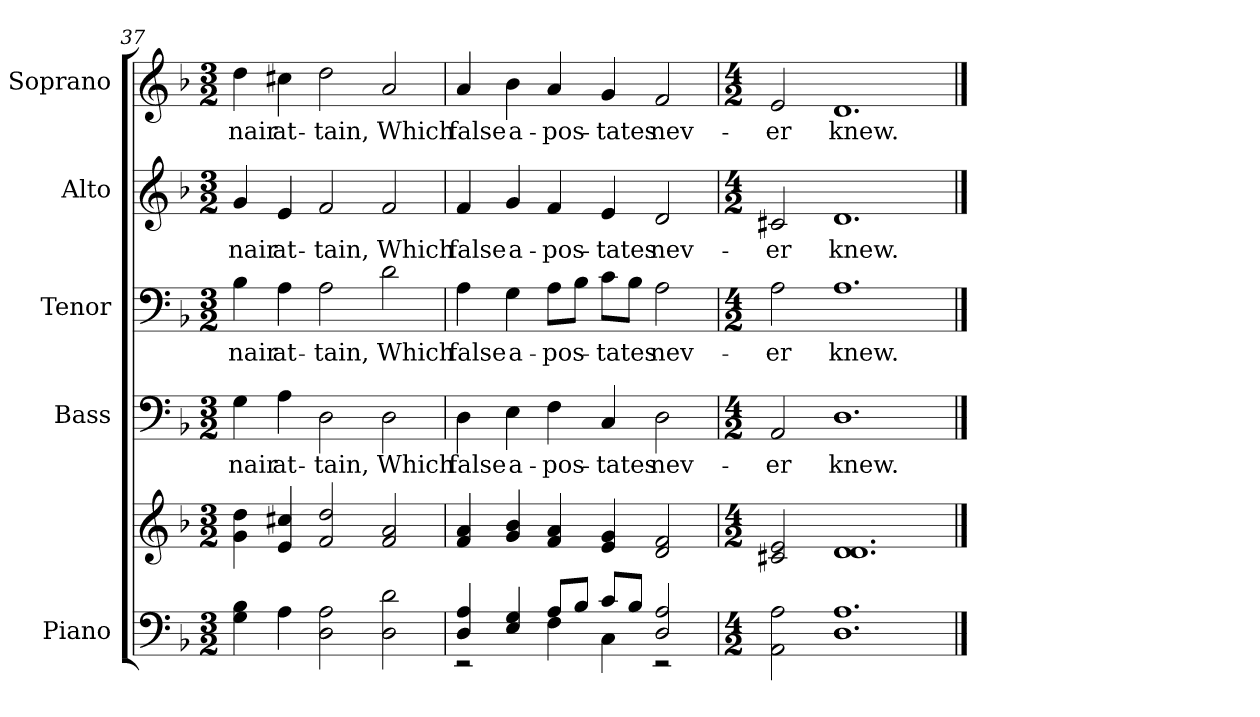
**kern	**kern	**kern	**text	**kern	**text	**kern	**text	**kern	**text
*part5	*part5	*part4	*part4	*part3	*part3	*part2	*part2	*part1	*part1
*staff6	*staff5	*staff4	*staff4	*staff3	*staff3	*staff2	*staff2	*staff1	*staff1
*I"Piano	*	*I"Bass	*	*I"Tenor	*	*I"Alto	*	*I"Soprano	*
*I'Pno.	*	*I'B.	*	*I'T.	*	*I'A.	*	*I'S.	*
*clefF4	*clefG2	*clefF4	*	*clefF4	*	*clefG2	*	*clefG2	*
*k[b-]	*k[b-]	*k[b-]	*	*k[b-]	*	*k[b-]	*	*k[b-]	*
*F:	*F:	*F:	*	*F:	*	*F:	*	*F:	*
*M3/2	*M3/2	*M3/2	*	*M3/2	*	*M3/2	*	*M3/2	*
=37	=37	=37	=37	=37	=37	=37	=37	=37	=37
!	!	!	!LO:LY:b:color=#000000	!	!	!	!	!	!
!	!	!	!	!	!LO:LY:b:color=#000000	!	!	!	!
!	!	!	!	!	!	!	!LO:LY:b:color=#000000	!	!
!	!	!	!	!	!	!	!	!	!LO:LY:b:color=#000000
4Gi\ 4B-i	4gi\ 4ddi	4Gi\	nair	4B-i\	nair	4gi/	nair	4ddi\	nair
!	!	!	!LO:LY:b:color=#000000	!	!	!	!	!	!
!	!	!	!	!	!LO:LY:b:color=#000000	!	!	!	!
!	!	!	!	!	!	!	!LO:LY:b:color=#000000	!	!
!	!	!	!	!	!	!	!	!	!LO:LY:b:color=#000000
4Ai\	4ei/ 4cc#Xi	4Ai\	at-	4Ai\	at-	4ei/	at-	4cc#Xi\	at-
!	!	!	!LO:LY:b:color=#000000	!	!	!	!	!	!
!	!	!	!	!	!LO:LY:b:color=#000000	!	!	!	!
!	!	!	!	!	!	!	!LO:LY:b:color=#000000	!	!
!	!	!	!	!	!	!	!	!	!LO:LY:b:color=#000000
2Di\ 2Ai	2fi/ 2ddi	2Di\	-tain,	2Ai\	-tain,	2fi/	-tain,	2ddi\	-tain,
!	!	!	!LO:LY:b:color=#000000	!	!	!	!	!	!
!	!	!	!	!	!LO:LY:b:color=#000000	!	!	!	!
!	!	!	!	!	!	!	!LO:LY:b:color=#000000	!	!
!	!	!	!	!	!	!	!	!	!LO:LY:b:color=#000000
2Di\ 2di	2fi/ 2ai	2Di\	Which	2di\	Which	2fi/	Which	2ai/	Which
!!LO:PB:g=z
=38	=38	=38	=38	=38	=38	=38	=38	=38	=38
*^	*	*	*	*	*	*	*	*	*
!	!	!	!	!LO:LY:b:color=#000000	!	!	!	!	!	!
!	!	!	!	!	!	!LO:LY:b:color=#000000	!	!	!	!
!	!	!	!	!	!	!	!	!LO:LY:b:color=#000000	!	!
!	!	!	!	!	!	!	!	!	!	!LO:LY:b:color=#000000
4Di/ 4Ai	2r	4fi/ 4ai	4Di\	false	4Ai\	false	4fi/	false	4ai/	false
!	!	!	!	!LO:LY:b:color=#000000	!	!	!	!	!	!
!	!	!	!	!	!	!LO:LY:b:color=#000000	!	!	!	!
!	!	!	!	!	!	!	!	!LO:LY:b:color=#000000	!	!
!	!	!	!	!	!	!	!	!	!	!LO:LY:b:color=#000000
4Ei/ 4Gi	.	4gi/ 4b-i	4Ei\	a-	4Gi\	a-	4gi/	a-	4b-i\	a-
!	!	!	!	!LO:LY:b:color=#000000	!	!	!	!	!	!
!	!	!	!	!	!	!LO:LY:b:color=#000000	!	!	!	!
!	!	!	!	!	!	!	!	!LO:LY:b:color=#000000	!	!
!	!	!	!	!	!	!	!	!	!	!LO:LY:b:color=#000000
8Ai/L	4Fi\	4fi/ 4ai	4Fi\	-pos-	8Ai\L	-pos-	4fi/	-pos-	4ai/	-pos-
8B-i/J	.	.	.	.	8B-i\J	.	.	.	.	.
!	!	!	!	!LO:LY:b:color=#000000	!	!	!	!	!	!
!	!	!	!	!	!	!LO:LY:b:color=#000000	!	!	!	!
!	!	!	!	!	!	!	!	!LO:LY:b:color=#000000	!	!
!	!	!	!	!	!	!	!	!	!	!LO:LY:b:color=#000000
8ci/L	4Ci\	4ei/ 4gi	4Ci/	-tates	8ci\L	-tates	4ei/	-tates	4gi/	-tates
8B-i/J	.	.	.	.	8B-i\J	.	.	.	.	.
!	!	!	!	!LO:LY:b:color=#000000	!	!	!	!	!	!
!	!	!	!	!	!	!LO:LY:b:color=#000000	!	!	!	!
!	!	!	!	!	!	!	!	!LO:LY:b:color=#000000	!	!
!	!	!	!	!	!	!	!	!	!	!LO:LY:b:color=#000000
2Di/ 2Ai	2r	2di/ 2fi	2Di\	nev-	2Ai\	nev-	2di/	nev-	2fi/	nev-
*v	*v	*	*	*	*	*	*	*	*	*
=39	=39	=39	=39	=39	=39	=39	=39	=39	=39
*M4/2	*M4/2	*M4/2	*	*M4/2	*	*M4/2	*	*M4/2	*
*^	*	*	*	*	*	*	*	*	*
!	!	!	!	!LO:LY:b:color=#000000	!	!	!	!	!	!
*v	*v	*	*	*	*	*	*	*	*	*
*^	*	*	*	*	*	*	*	*	*
!	!	!	!	!	!	!LO:LY:b:color=#000000	!	!	!	!
*v	*v	*	*	*	*	*	*	*	*	*
*^	*	*	*	*	*	*	*	*	*
!	!	!	!	!	!	!	!	!LO:LY:b:color=#000000	!	!
*v	*v	*	*	*	*	*	*	*	*	*
*^	*	*	*	*	*	*	*	*	*
!	!	!	!	!	!	!	!	!	!	!LO:LY:b:color=#000000
*v	*v	*	*	*	*	*	*	*	*	*
2AAi\ 2Ai	2c#Xi/ 2ei	2AAi/	-er	2Ai\	-er	2c#Xi/	-er	2ei/	-er
!	!	!	!LO:LY:b:color=#000000	!	!	!	!	!	!
!	!	!	!	!	!LO:LY:b:color=#000000	!	!	!	!
!	!	!	!	!	!	!	!LO:LY:b:color=#000000	!	!
!	!	!	!	!	!	!	!	!	!LO:LY:b:color=#000000
1.Di 1.Ai	1.di 1.di	1.Di	knew.	1.Ai	knew.	1.di	knew.	1.di	knew.
==	==	==	==	==	==	==	==	==	==
*-	*-	*-	*-	*-	*-	*-	*-	*-	*-
